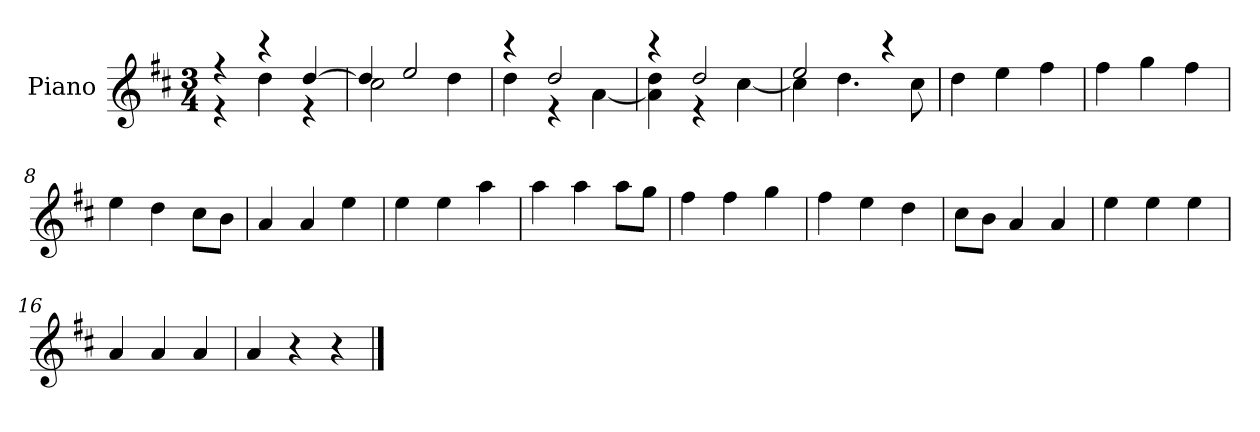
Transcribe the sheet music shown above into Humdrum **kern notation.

**kern
*part1
*staff1
*I"Piano
*I'P-no
*clefG2
*k[f#c#]
*M3/4
*MM180
=1
*^
4r	4r
4r	4dd\
[4dd/	4r
=2	=2
4dd/]	2cc#\
2ee/	.
.	4dd\
=3	=3
4r	4dd\
2dd/	4r
.	[4a\
=4	=4
4r	4a\] 4dd\
2dd/	4r
.	[4cc#\
=5	=5
2ee/	4cc#\]
.	4.dd\
4r	.
.	8cc#\
*v	*v
=6
4dd\
4ee\
4ff#\
=7
4ff#\
4gg\
4ff#\
=8
4ee\
4dd\
8cc#\L
8b\J
=9
4a/
4a/
4ee\
!!LO:LB:g=z
=10
4ee\
4ee\
4aa\
=11
4aa\
4aa\
8aa\L
8gg\J
=12
4ff#\
4ff#\
4gg\
=13
4ff#\
4ee\
4dd\
=14
8cc#\L
8b\J
4a/
4a/
=15
4ee\
4ee\
4ee\
=16
4a/
4a/
4a/
=17
4a/
4r
4r
==
*-
